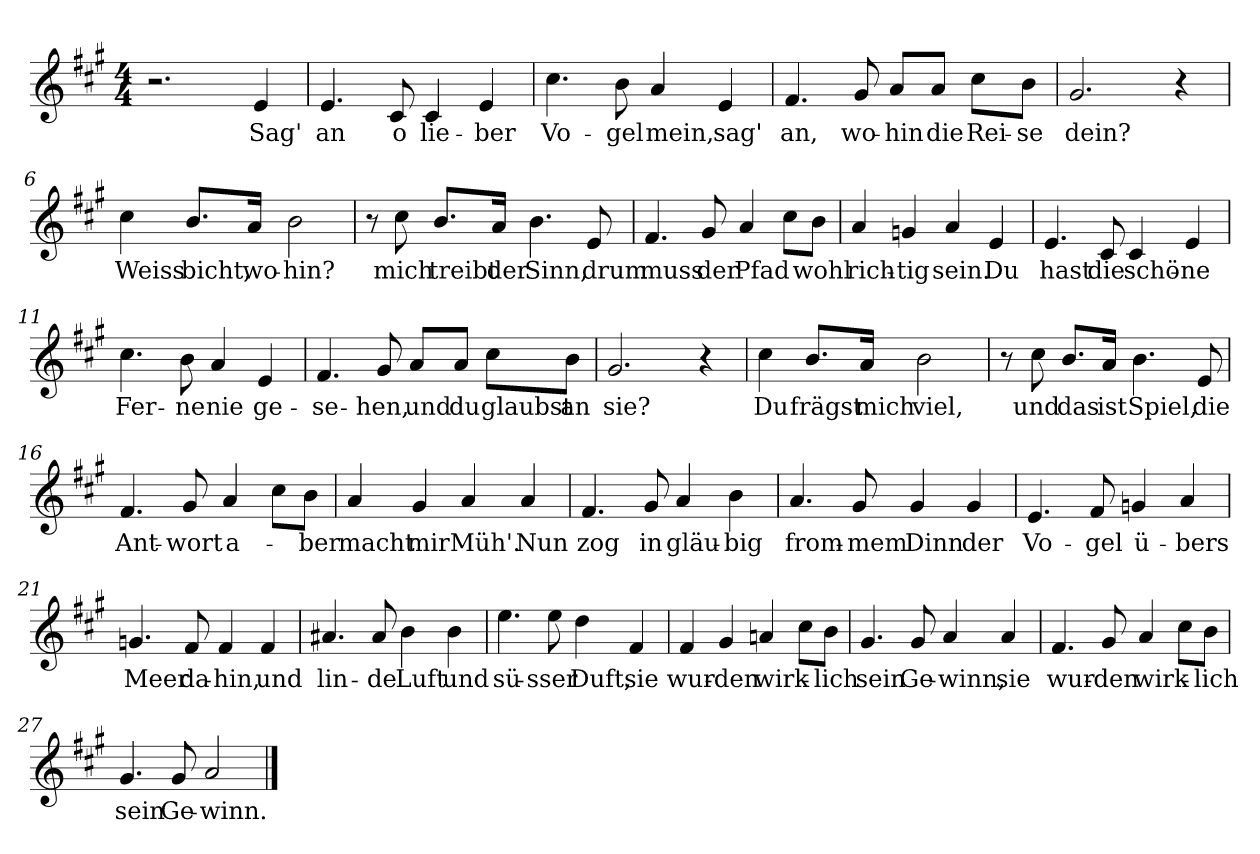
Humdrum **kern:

**kern	**text
*part1	*part1
*staff1	*staff1
*clefG2	*
*k[f#c#g#]	*
*M4/4	*
=1	=1
2.r	.
!	!LO:LY:b
4e/	Sag'
=2	=2
!	!LO:LY:b
4.e/	an
!	!LO:LY:b
8c#/	o
!	!LO:LY:b
4c#/	lie-
!	!LO:LY:b
4e/	-ber
=3	=3
!	!LO:LY:b
4.cc#\	Vo-
!	!LO:LY:b
8b\	-gel
!	!LO:LY:b
4a/	mein,
!	!LO:LY:b
4e/	sag'
=4	=4
!	!LO:LY:b
4.f#/	an,
!	!LO:LY:b
8g#/	wo-
!	!LO:LY:b
8a/L	-hin
!	!LO:LY:b
8a/J	die
!	!LO:LY:b
8cc#\L	Rei-
!	!LO:LY:b
8b\J	-se
=5	=5
!	!LO:LY:b
2.g#/	dein?
4r	.
=6	=6
!	!LO:LY:b
4cc#\	Weiss
!	!LO:LY:b
8.b/L	bicht,
!	!LO:LY:b
16a/Jk	wo-
!	!LO:LY:b
2b\	-hin?
!!LO:LB:g=z
=7	=7
8r	.
!	!LO:LY:b
8cc#\	mich
!	!LO:LY:b
8.b/L	treibt
!	!LO:LY:b
16a/Jk	der
!	!LO:LY:b
4.b\	Sinn,
!	!LO:LY:b
8e/	drum
=8	=8
!	!LO:LY:b
4.f#/	muss
!	!LO:LY:b
8g#/	der
!	!LO:LY:b
4a/	Pfad
8cc#\L	.
!	!LO:LY:b
8b\J	wohl
=9	=9
!	!LO:LY:b
4a/	rich-
!	!LO:LY:b
4gn/	-tig
!	!LO:LY:b
4a/	sein.
!	!LO:LY:b
4e/	Du
=10	=10
!	!LO:LY:b
4.e/	hast
!	!LO:LY:b
8c#/	die
!	!LO:LY:b
4c#/	schö-
!	!LO:LY:b
4e/	-ne
=11	=11
!	!LO:LY:b
4.cc#\	Fer-
!	!LO:LY:b
8b\	-ne
!	!LO:LY:b
4a/	nie
!	!LO:LY:b
4e/	ge-
!!LO:LB:g=z
=12	=12
!	!LO:LY:b
4.f#/	-se-
!	!LO:LY:b
8g#/	-hen,
!	!LO:LY:b
8a/L	und
!	!LO:LY:b
8a/J	du
!	!LO:LY:b
8cc#\L	glaubst
!	!LO:LY:b
8b\J	an
=13	=13
!	!LO:LY:b
2.g#/	sie?
4r	.
=14	=14
!	!LO:LY:b
4cc#\	Du
!	!LO:LY:b
8.b/L	frägst
!	!LO:LY:b
16a/Jk	mich
!	!LO:LY:b
2b\	viel,
=15	=15
8r	.
!	!LO:LY:b
8cc#\	und
!	!LO:LY:b
8.b/L	das
!	!LO:LY:b
16a/Jk	ist
!	!LO:LY:b
4.b\	Spiel,
!	!LO:LY:b
8e/	die
=16	=16
!	!LO:LY:b
4.f#/	Ant-
!	!LO:LY:b
8g#/	-wort
!	!LO:LY:b
4a/	a-
8cc#\L	.
!	!LO:LY:b
8b\J	-ber
!!LO:LB:g=z
=17	=17
!	!LO:LY:b
4a/	macht
!	!LO:LY:b
4g#/	mir
!	!LO:LY:b
4a/	Müh'.
!	!LO:LY:b
4a/	Nun
=18	=18
!	!LO:LY:b
4.f#/	zog
!	!LO:LY:b
8g#/	in
!	!LO:LY:b
4a/	gläu-
!	!LO:LY:b
4b\	-big
=19	=19
!	!LO:LY:b
4.a/	from-
!	!LO:LY:b
8g#/	-mem
!	!LO:LY:b
4g#/	Dinn
!	!LO:LY:b
4g#/	der
=20	=20
!	!LO:LY:b
4.e/	Vo-
!	!LO:LY:b
8f#/	-gel
!	!LO:LY:b
4gn/	ü-
!	!LO:LY:b
4a/	-bers
=21	=21
!	!LO:LY:b
4.gn/	Meer
!	!LO:LY:b
8f#/	da-
!	!LO:LY:b
4f#/	-hin,
!	!LO:LY:b
4f#/	und
=22	=22
!	!LO:LY:b
4.a#X/	lin-
!	!LO:LY:b
8a#/	-de
!	!LO:LY:b
4b\	Luft
!	!LO:LY:b
4b\	und
!!LO:LB:g=z
=23	=23
!	!LO:LY:b
4.ee\	sü-
!	!LO:LY:b
8ee\	-sser
!	!LO:LY:b
4dd\	Duft,
!	!LO:LY:b
4f#/	sie
=24	=24
!	!LO:LY:b
4f#/	wur-
!	!LO:LY:b
4g#/	-den
!	!LO:LY:b
4an/	wirk-
8cc#\L	.
!	!LO:LY:b
8b\J	-lich
=25	=25
!	!LO:LY:b
4.g#/	sein
!	!LO:LY:b
8g#/	Ge-
!	!LO:LY:b
4a/	-winn,
!	!LO:LY:b
4a/	sie
=26	=26
!	!LO:LY:b
4.f#/	wur-
!	!LO:LY:b
8g#/	-den
!	!LO:LY:b
4a/	wirk-
8cc#\L	.
!	!LO:LY:b
8b\J	-lich
=27	=27
!	!LO:LY:b
4.g#/	sein
!	!LO:LY:b
8g#/	Ge-
!	!LO:LY:b
2a/	-winn.
==	==
*-	*-
